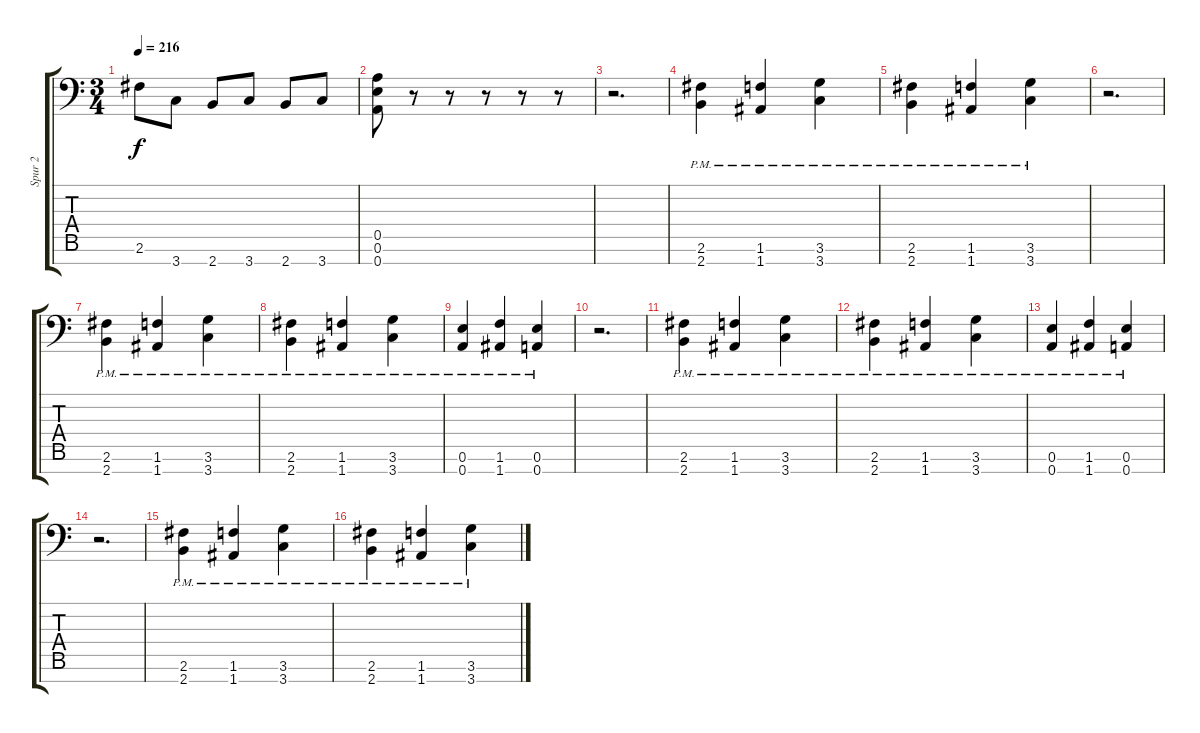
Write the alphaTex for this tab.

\track ("Spur 2" "Spur 2") {instrument distortionguitar}
\staff {score tabs}
\tuning (E4 B3 G3 D3 A2 E2 A1) {hide}
\ts (3 4)
\tempo 216
\clef f4
\ks c
2.6.8{dy f} 3.7.8 2.7.8 3.7.8 2.7.8 3.7.8 |
(0.5 0.6 0.7).8 r.8 r.8 r.8 r.8 r.8 |
r.2{d} |
(2.6{pm} 2.7{pm}).4 (1.6{pm} 1.7{pm}).4 (3.6{pm} 3.7{pm}).4 |
(2.6{pm} 2.7{pm}).4 (1.6{pm} 1.7{pm}).4 (3.6{pm} 3.7{pm}).4 |
r.2{d} |
(2.6{pm} 2.7{pm}).4 (1.6{pm} 1.7{pm}).4 (3.6{pm} 3.7{pm}).4 |
(2.6{pm} 2.7{pm}).4 (1.6{pm} 1.7{pm}).4 (3.6{pm} 3.7{pm}).4 |
(0.6{pm} 0.7{pm}).4 (1.6{pm} 1.7{pm}).4 (0.6{pm} 0.7{pm}).4 |
r.2{d} |
(2.6{pm} 2.7{pm}).4 (1.6{pm} 1.7{pm}).4 (3.6{pm} 3.7{pm}).4 |
(2.6{pm} 2.7{pm}).4 (1.6{pm} 1.7{pm}).4 (3.6{pm} 3.7{pm}).4 |
(0.6{pm} 0.7{pm}).4 (1.6{pm} 1.7{pm}).4 (0.6{pm} 0.7{pm}).4 |
r.2{d} |
(2.6{pm} 2.7{pm}).4 (1.6{pm} 1.7{pm}).4 (3.6{pm} 3.7{pm}).4 |
(2.6{pm} 2.7{pm}).4 (1.6{pm} 1.7{pm}).4 (3.6{pm} 3.7{pm}).4
